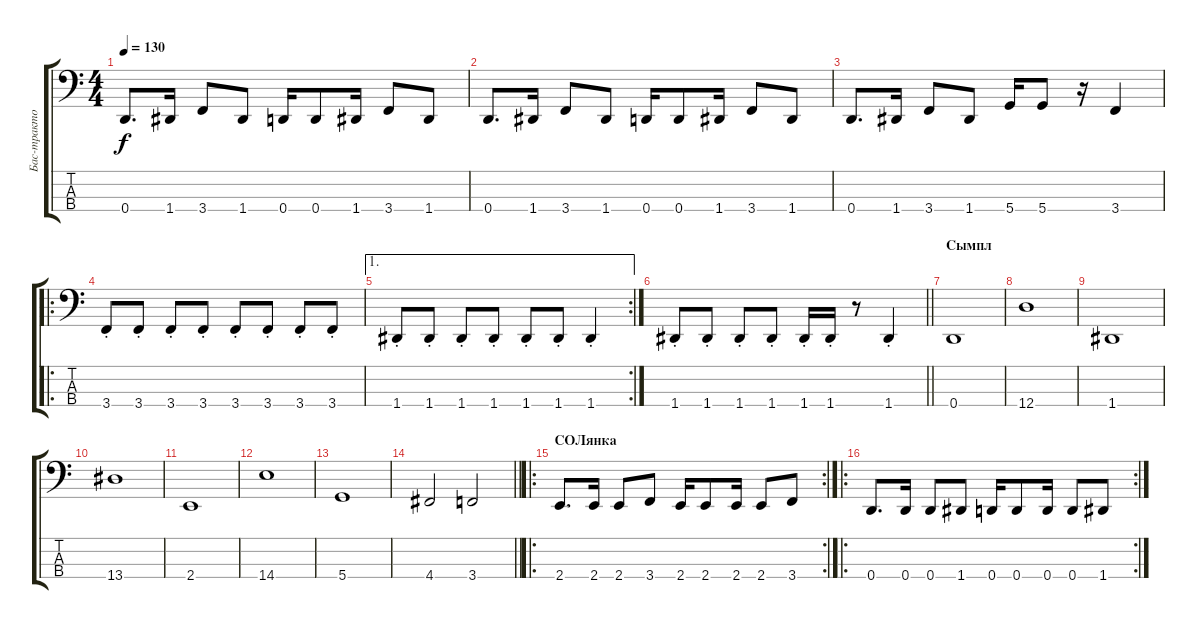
\track ("Бас-тракторист" "Бас-тракто") {instrument electricbasspick}
\staff {score tabs}
\tuning (G2 D2 A1 D1) {hide}
\ts (4 4)
\tempo 130
\clef f4
\ks c
0.4.8{d dy f} 1.4.16 3.4.8 1.4.8 0.4.16 0.4.8 1.4.16 3.4.8 1.4.8 |
0.4.8{d} 1.4.16 3.4.8 1.4.8 0.4.16 0.4.8 1.4.16 3.4.8 1.4.8 |
0.4.8{d} 1.4.16 3.4.8 1.4.8 5.4.16 5.4.8 r.16 3.4.4 |
\ro
3.4{st}.8 3.4{st}.8 3.4{st}.8 3.4{st}.8 3.4{st}.8 3.4{st}.8 3.4{st}.8 3.4{st}.8 |
\ae 1
\rc 2
1.4{st}.8 1.4{st}.8 1.4{st}.8 1.4{st}.8 1.4{st}.8 1.4{st}.8 1.4{st}.4 |
\barLineRight lightlight
1.4{st}.8 1.4{st}.8 1.4{st}.8 1.4{st}.8 1.4{st}.16 1.4{st}.16 r.8 1.4{st}.4 |
\section ("" "Сымпл")
0.4.1 |
12.4.1 |
1.4.1 |
13.4.1 |
2.4.1 |
14.4.1 |
5.4.1 |
\barLineRight lightlight
4.4.2 3.4.2 |
\ro
\rc 2
\section ("" "СОЛянка")
2.4.8{d} 2.4.16 2.4.8 3.4.8 2.4.16 2.4.8 2.4.16 2.4.8 3.4.8 |
\ro
\rc 2
0.4.8{d} 0.4.16 0.4.8 1.4.8 0.4.16 0.4.8 0.4.16 0.4.8 1.4.8
